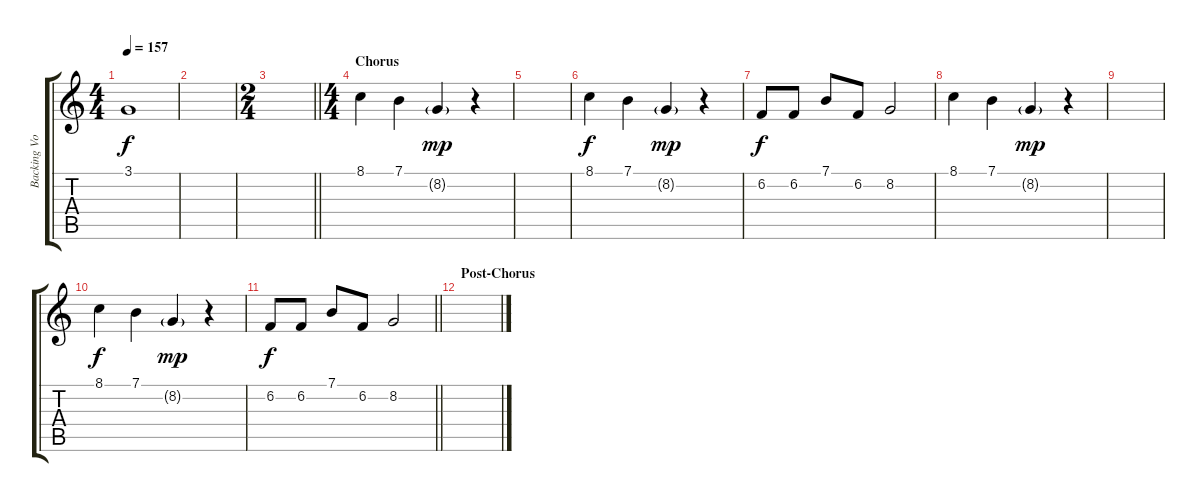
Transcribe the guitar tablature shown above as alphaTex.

\track ("Backing Vocals" "Backing Vo") {instrument lead6voice}
\staff {score tabs}
\tuning (E4 B3 G3 D3 A2 E2) {hide}
\ts (4 4)
\tempo 157
\clef g2
\ks c
3.1{t}.1{dy f} |
|
\ts (2 4)
\barLineRight lightlight
|
\ts (4 4)
\section ("" "Chorus")
8.1.4 7.1.4 8.2{g}.4{dy mp} r.4 |
|
8.1.4{dy f} 7.1.4 8.2{g}.4{dy mp} r.4 |
6.2.8{dy f} 6.2.8 7.1.8 6.2.8 8.2.2 |
8.1.4 7.1.4 8.2{g}.4{dy mp} r.4 |
|
8.1.4{dy f} 7.1.4 8.2{g}.4{dy mp} r.4 |
\barLineRight lightlight
6.2.8{dy f} 6.2.8 7.1.8 6.2.8 8.2.2 |
\section ("" "Post-Chorus")
